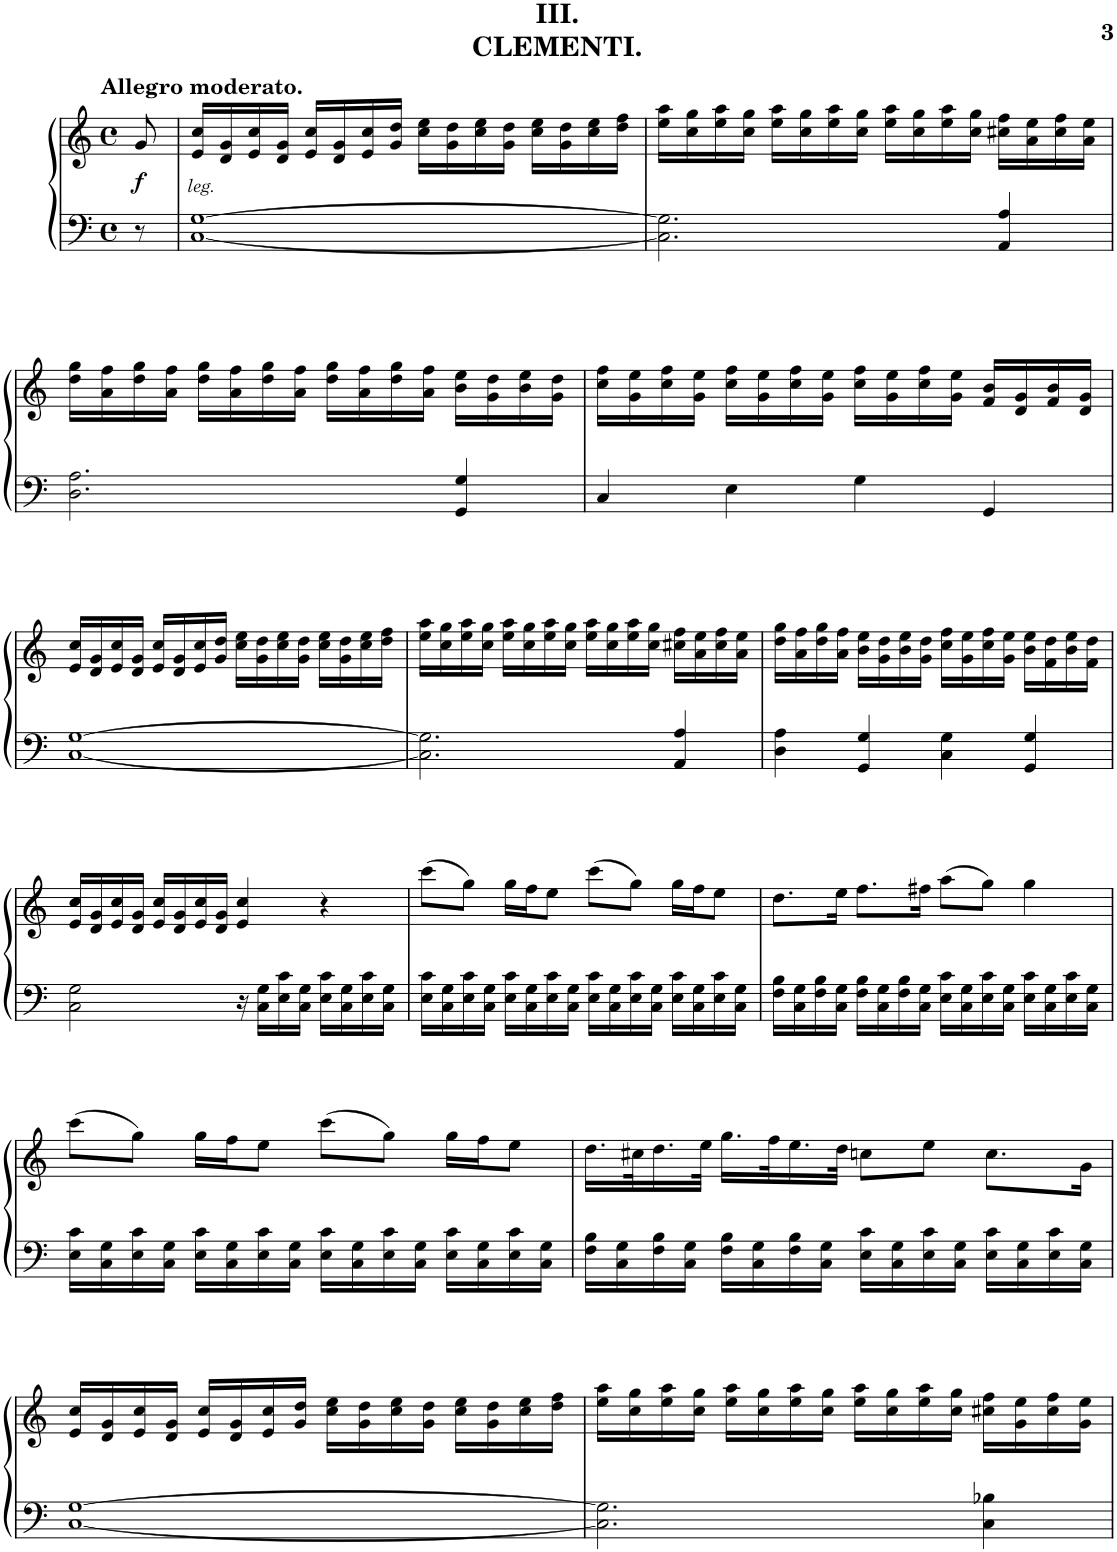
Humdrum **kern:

**kern	**kern	**dynam
*part1	*part1	*part1
*staff2	*staff1	*staff1/2
*I"Piano	*	*
*I'P-no	*	*
!!LO:PB:g=z
*clefF4	*clefG2	*
*k[]	*k[]	*
*M4/4	*M4/4	*
*met(c)	*met(c)	*
=1	=1	=1
!	!LO:TX:a:B:t=Allegro moderato.	!
!	!	!LO:DY:b
8r	8g/	f
=2	=2	=2
!	!LO:TX:a:B:t=III.	!
!	!LO:TX:a:t=CLEMENTI.	!
!LO:TX:a:i:t=leg.	!	!
[1C [1G	16e/ 16cc/LL	.
.	16d/ 16g/	.
.	16e/ 16cc/	.
.	16d/ 16g/JJ	.
.	16e/ 16cc/LL	.
.	16d/ 16g/	.
.	16e/ 16cc/	.
.	16g/ 16dd/JJ	.
.	16cc\ 16ee\LL	.
.	16g\ 16dd\	.
.	16cc\ 16ee\	.
.	16g\ 16dd\JJ	.
.	16cc\ 16ee\LL	.
.	16g\ 16dd\	.
.	16cc\ 16ee\	.
.	16dd\ 16ff\JJ	.
=3	=3	=3
2.C\] 2.G\]	16ee\ 16aa\LL	.
.	16cc\ 16gg\	.
.	16ee\ 16aa\	.
.	16cc\ 16gg\JJ	.
.	16ee\ 16aa\LL	.
.	16cc\ 16gg\	.
.	16ee\ 16aa\	.
.	16cc\ 16gg\JJ	.
.	16ee\ 16aa\LL	.
.	16cc\ 16gg\	.
.	16ee\ 16aa\	.
.	16cc\ 16gg\JJ	.
4AA/ 4A/	16cc#X\ 16ff\LL	.
.	16a\ 16ee\	.
.	16cc#\ 16ff\	.
.	16a\ 16ee\JJ	.
!!LO:LB:g=z
=4	=4	=4
2.D\ 2.A\	16dd\ 16gg\LL	.
.	16a\ 16ff\	.
.	16dd\ 16gg\	.
.	16a\ 16ff\JJ	.
.	16dd\ 16gg\LL	.
.	16a\ 16ff\	.
.	16dd\ 16gg\	.
.	16a\ 16ff\JJ	.
.	16dd\ 16gg\LL	.
.	16a\ 16ff\	.
.	16dd\ 16gg\	.
.	16a\ 16ff\JJ	.
4GG/ 4G/	16b\ 16ee\LL	.
.	16g\ 16dd\	.
.	16b\ 16ee\	.
.	16g\ 16dd\JJ	.
=5	=5	=5
4C/	16cc\ 16ff\LL	.
.	16g\ 16ee\	.
.	16cc\ 16ff\	.
.	16g\ 16ee\JJ	.
4E\	16cc\ 16ff\LL	.
.	16g\ 16ee\	.
.	16cc\ 16ff\	.
.	16g\ 16ee\JJ	.
4G\	16cc\ 16ff\LL	.
.	16g\ 16ee\	.
.	16cc\ 16ff\	.
.	16g\ 16ee\JJ	.
4GG/	16f/ 16b/LL	.
.	16d/ 16g/	.
.	16f/ 16b/	.
.	16d/ 16g/JJ	.
!!LO:LB:g=z
=6	=6	=6
[1C [1G	16e/ 16cc/LL	.
.	16d/ 16g/	.
.	16e/ 16cc/	.
.	16d/ 16g/JJ	.
.	16e/ 16cc/LL	.
.	16d/ 16g/	.
.	16e/ 16cc/	.
.	16g/ 16dd/JJ	.
.	16cc\ 16ee\LL	.
.	16g\ 16dd\	.
.	16cc\ 16ee\	.
.	16g\ 16dd\JJ	.
.	16cc\ 16ee\LL	.
.	16g\ 16dd\	.
.	16cc\ 16ee\	.
.	16dd\ 16ff\JJ	.
=7	=7	=7
2.C\] 2.G\]	16ee\ 16aa\LL	.
.	16cc\ 16gg\	.
.	16ee\ 16aa\	.
.	16cc\ 16gg\JJ	.
.	16ee\ 16aa\LL	.
.	16cc\ 16gg\	.
.	16ee\ 16aa\	.
.	16cc\ 16gg\JJ	.
.	16ee\ 16aa\LL	.
.	16cc\ 16gg\	.
.	16ee\ 16aa\	.
.	16cc\ 16gg\JJ	.
4AA/ 4A/	16cc#X\ 16ff\LL	.
.	16a\ 16ee\	.
.	16cc#\ 16ff\	.
.	16a\ 16ee\JJ	.
=8	=8	=8
4D\ 4A\	16dd\ 16gg\LL	.
.	16a\ 16ff\	.
.	16dd\ 16gg\	.
.	16a\ 16ff\JJ	.
4GG/ 4G/	16b\ 16ee\LL	.
.	16g\ 16dd\	.
.	16b\ 16ee\	.
.	16g\ 16dd\JJ	.
4C\ 4G\	16cc\ 16ff\LL	.
.	16g\ 16ee\	.
.	16cc\ 16ff\	.
.	16g\ 16ee\JJ	.
4GG/ 4G/	16b\ 16ee\LL	.
.	16f\ 16dd\	.
.	16b\ 16ee\	.
.	16f\ 16dd\JJ	.
!!LO:LB:g=z
=9	=9	=9
2C\ 2G\	16e/ 16cc/LL	.
.	16d/ 16g/	.
.	16e/ 16cc/	.
.	16d/ 16g/JJ	.
.	16e/ 16cc/LL	.
.	16d/ 16g/	.
.	16e/ 16cc/	.
.	16d/ 16g/JJ	.
16r	4e/ 4cc/	.
16C\ 16G\LL	.	.
16E\ 16c\	.	.
16C\ 16G\JJ	.	.
16E\ 16c\LL	4r	.
16C\ 16G\	.	.
16E\ 16c\	.	.
16C\ 16G\JJ	.	.
=10	=10	=10
16E\ 16c\LL	(8ccc\L	.
16C\ 16G\	.	.
16E\ 16c\	8gg\J)	.
16C\ 16G\JJ	.	.
16E\ 16c\LL	16gg\LL	.
16C\ 16G\	16ff\J	.
16E\ 16c\	8ee\J	.
16C\ 16G\JJ	.	.
16E\ 16c\LL	(8ccc\L	.
16C\ 16G\	.	.
16E\ 16c\	8gg\J)	.
16C\ 16G\JJ	.	.
16E\ 16c\LL	16gg\LL	.
16C\ 16G\	16ff\J	.
16E\ 16c\	8ee\J	.
16C\ 16G\JJ	.	.
=11	=11	=11
16F\ 16B\LL	8.dd\L	.
16C\ 16G\	.	.
16F\ 16B\	.	.
16C\ 16G\JJ	16ee\Jk	.
16F\ 16B\LL	8.ff\L	.
16C\ 16G\	.	.
16F\ 16B\	.	.
16C\ 16G\JJ	16ff#X\Jk	.
16E\ 16c\LL	(8aa\L	.
16C\ 16G\	.	.
16E\ 16c\	8gg\J)	.
16C\ 16G\JJ	.	.
16E\ 16c\LL	4gg\	.
16C\ 16G\	.	.
16E\ 16c\	.	.
16C\ 16G\JJ	.	.
!!LO:LB:g=z
=12	=12	=12
16E\ 16c\LL	(8ccc\L	.
16C\ 16G\	.	.
16E\ 16c\	8gg\J)	.
16C\ 16G\JJ	.	.
16E\ 16c\LL	16gg\LL	.
16C\ 16G\	16ff\J	.
16E\ 16c\	8ee\J	.
16C\ 16G\JJ	.	.
16E\ 16c\LL	(8ccc\L	.
16C\ 16G\	.	.
16E\ 16c\	8gg\J)	.
16C\ 16G\JJ	.	.
16E\ 16c\LL	16gg\LL	.
16C\ 16G\	16ff\J	.
16E\ 16c\	8ee\J	.
16C\ 16G\JJ	.	.
=13	=13	=13
16F\ 16B\LL	16.dd\LL	.
16C\ 16G\	.	.
.	32cc#X\K	.
16F\ 16B\	16.dd\	.
16C\ 16G\JJ	.	.
.	32ee\JJk	.
16F\ 16B\LL	16.gg\LL	.
16C\ 16G\	.	.
.	32ff\K	.
16F\ 16B\	16.ee\	.
16C\ 16G\JJ	.	.
.	32dd\JJk	.
16E\ 16c\LL	8ccn\L	.
16C\ 16G\	.	.
16E\ 16c\	8ee\J	.
16C\ 16G\JJ	.	.
16E\ 16c\LL	8.cc\L	.
16C\ 16G\	.	.
16E\ 16c\	.	.
16C\ 16G\JJ	16g\Jk	.
!!LO:LB:g=z
=14	=14	=14
[1C [1G	16e/ 16cc/LL	.
.	16d/ 16g/	.
.	16e/ 16cc/	.
.	16d/ 16g/JJ	.
.	16e/ 16cc/LL	.
.	16d/ 16g/	.
.	16e/ 16cc/	.
.	16g/ 16dd/JJ	.
.	16cc\ 16ee\LL	.
.	16g\ 16dd\	.
.	16cc\ 16ee\	.
.	16g\ 16dd\JJ	.
.	16cc\ 16ee\LL	.
.	16g\ 16dd\	.
.	16cc\ 16ee\	.
.	16dd\ 16ff\JJ	.
=15	=15	=15
2.C\] 2.G\]	16ee\ 16aa\LL	.
.	16cc\ 16gg\	.
.	16ee\ 16aa\	.
.	16cc\ 16gg\JJ	.
.	16ee\ 16aa\LL	.
.	16cc\ 16gg\	.
.	16ee\ 16aa\	.
.	16cc\ 16gg\JJ	.
.	16ee\ 16aa\LL	.
.	16cc\ 16gg\	.
.	16ee\ 16aa\	.
.	16cc\ 16gg\JJ	.
4C\ 4B-X\	16cc#X\ 16ff\LL	.
.	16g\ 16ee\	.
.	16cc#\ 16ff\	.
.	16g\ 16ee\JJ	.
=	=	=
*-	*-	*-
